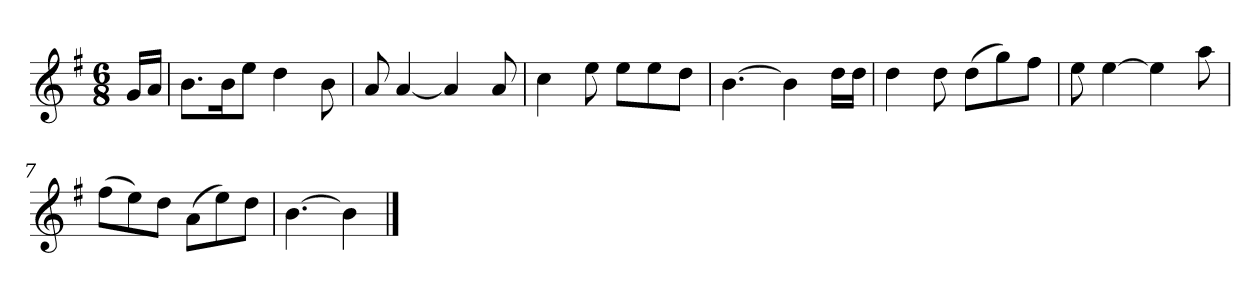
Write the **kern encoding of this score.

**kern
*part1
*staff1
*k[f#]
*M6/8
*MM120
=
16gLL
16aJJ
=1
8.bL
16bK
8eeJ
4dd
8b
=2
8a
[4a
4a]
8a
=3
4cc
8ee
8eeL
8ee
8ddJ
=4
[4.b
4b]
16ddLL
16ddJJ
=5
4dd
8dd
(8ddL
8gg)
8ff#J
=6
8ee
[4ee
4ee]
8aa
=7
(8ff#L
8ee)
8ddJ
(8aL
8ee)
8ddJ
=8
[4.b
4b]
==
*-
